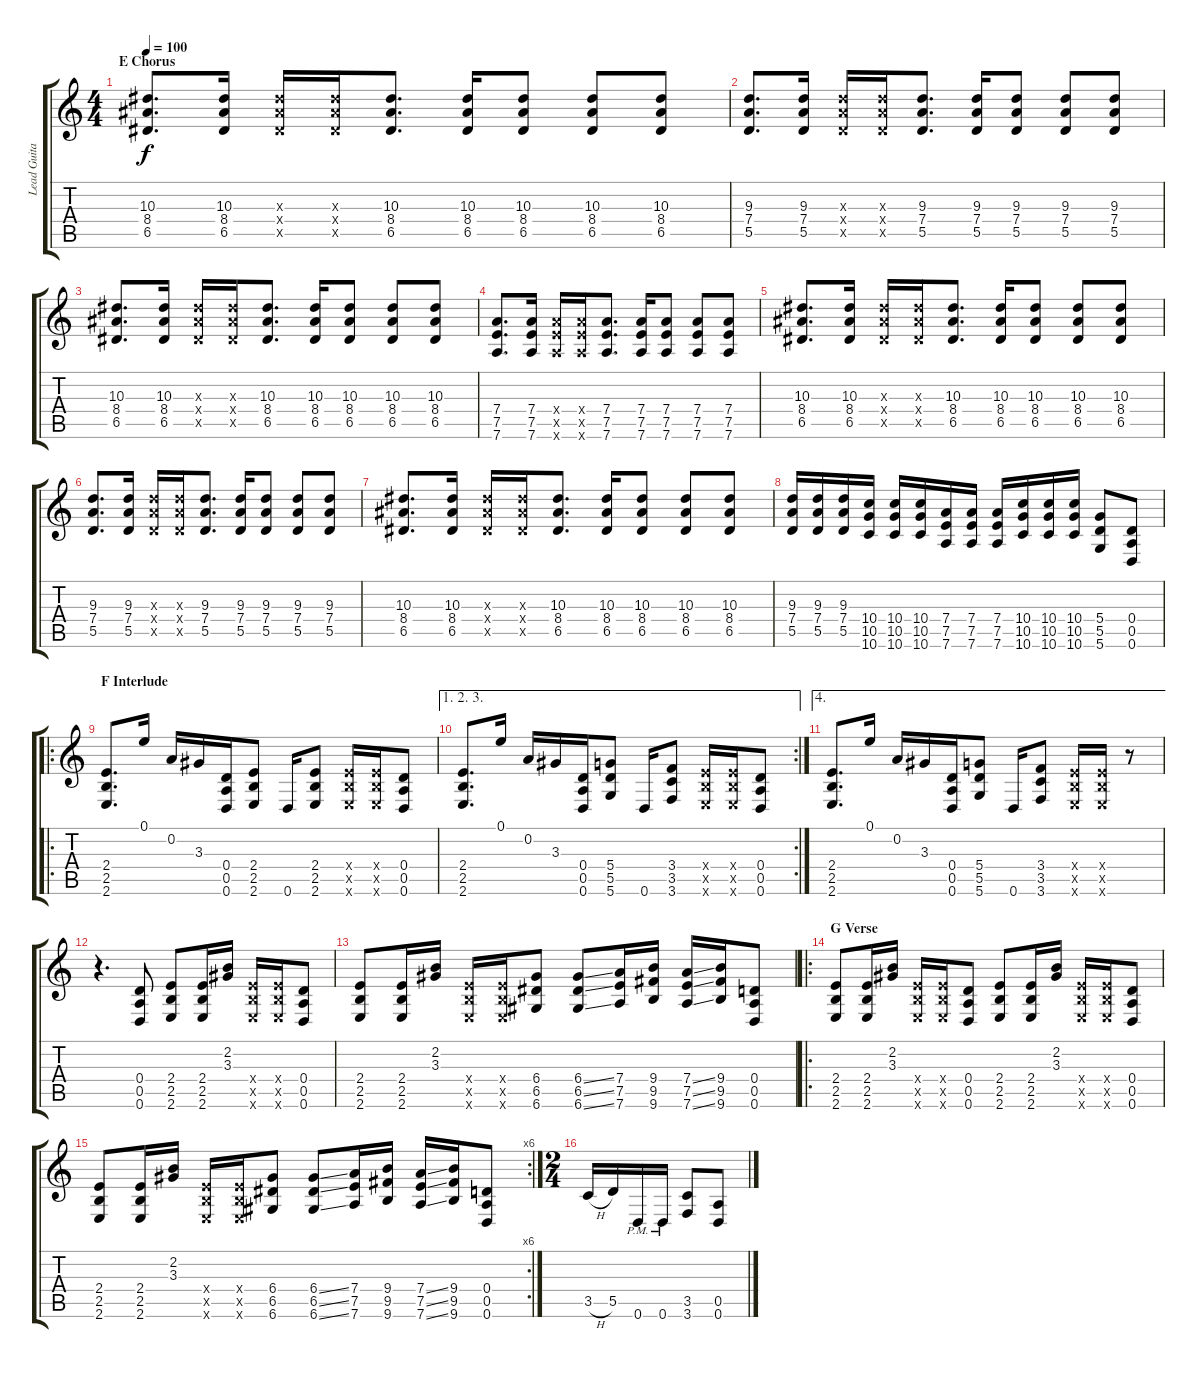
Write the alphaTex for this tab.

\track ("Lead Guitar" "Lead Guita") {instrument overdrivenguitar}
\staff {score tabs}
\tuning (E4 A3 F3 D3 A2 D2) {hide}
\ts (4 4)
\section ("" "E Chorus")
\tempo 100
\clef g2
\ks c
(10.3 8.4 6.5).8{d dy f} (10.3 8.4 6.5).16 (10.3{x} 8.4{x} 6.5{x}).16 (10.3{x} 8.4{x} 6.5{x}).16 (10.3 8.4 6.5).8{d} (10.3 8.4 6.5).16 (10.3 8.4 6.5).8 (10.3 8.4 6.5).8 (10.3 8.4 6.5).8 |
(9.3 7.4 5.5).8{d} (9.3 7.4 5.5).16 (9.3{x} 7.4{x} 5.5{x}).16 (9.3{x} 7.4{x} 5.5{x}).16 (9.3 7.4 5.5).8{d} (9.3 7.4 5.5).16 (9.3 7.4 5.5).8 (9.3 7.4 5.5).8 (9.3 7.4 5.5).8 |
(10.3 8.4 6.5).8{d} (10.3 8.4 6.5).16 (10.3{x} 8.4{x} 6.5{x}).16 (10.3{x} 8.4{x} 6.5{x}).16 (10.3 8.4 6.5).8{d} (10.3 8.4 6.5).16 (10.3 8.4 6.5).8 (10.3 8.4 6.5).8 (10.3 8.4 6.5).8 |
(7.4 7.5 7.6).8{d} (7.4 7.5 7.6).16 (7.4{x} 7.5{x} 7.6{x}).16 (7.4{x} 7.5{x} 7.6{x}).16 (7.4 7.5 7.6).8{d} (7.4 7.5 7.6).16 (7.4 7.5 7.6).8 (7.4 7.5 7.6).8 (7.4 7.5 7.6).8 |
(10.3 8.4 6.5).8{d} (10.3 8.4 6.5).16 (10.3{x} 8.4{x} 6.5{x}).16 (10.3{x} 8.4{x} 6.5{x}).16 (10.3 8.4 6.5).8{d} (10.3 8.4 6.5).16 (10.3 8.4 6.5).8 (10.3 8.4 6.5).8 (10.3 8.4 6.5).8 |
(9.3 7.4 5.5).8{d} (9.3 7.4 5.5).16 (9.3{x} 7.4{x} 5.5{x}).16 (9.3{x} 7.4{x} 5.5{x}).16 (9.3 7.4 5.5).8{d} (9.3 7.4 5.5).16 (9.3 7.4 5.5).8 (9.3 7.4 5.5).8 (9.3 7.4 5.5).8 |
(10.3 8.4 6.5).8{d} (10.3 8.4 6.5).16 (10.3{x} 8.4{x} 6.5{x}).16 (10.3{x} 8.4{x} 6.5{x}).16 (10.3 8.4 6.5).8{d} (10.3 8.4 6.5).16 (10.3 8.4 6.5).8 (10.3 8.4 6.5).8 (10.3 8.4 6.5).8 |
(9.3 7.4 5.5).16 (9.3 7.4 5.5).16 (9.3 7.4 5.5).16 (10.4 10.5 10.6).16 (10.4 10.5 10.6).16 (10.4 10.5 10.6).16 (7.4 7.5 7.6).16 (7.4 7.5 7.6).16 (7.4 7.5 7.6).16 (10.4 10.5 10.6).16 (10.4 10.5 10.6).16 (10.4 10.5 10.6).16 (5.4 5.5 5.6).8 (0.4 0.5 0.6).8 |
\ro
\section ("" "F Interlude")
(2.4 2.5 2.6).8{d} 0.1.16 0.2.16 3.3.16 (0.4 0.5 0.6).16 (2.4 2.5 2.6).8 0.6.16 (2.4 2.5 2.6).8 (2.4{x} 2.5{x} 2.6{x}).16 (2.4{x} 2.5{x} 2.6{x}).16 (0.4 0.5 0.6).8 |
\ae (1 2 3)
\rc 2
(2.4 2.5 2.6).8{d} 0.1.16 0.2.16 3.3.16 (0.4 0.5 0.6).16 (5.4 5.5 5.6).8 0.6.16 (3.4 3.5 3.6).8 (2.4{x} 2.5{x} 2.6{x}).16 (2.4{x} 2.5{x} 2.6{x}).16 (0.4 0.5 0.6).8 |
\ae 4
(2.4 2.5 2.6).8{d} 0.1.16 0.2.16 3.3.16 (0.4 0.5 0.6).16 (5.4 5.5 5.6).8 0.6.16 (3.4 3.5 3.6).8 (2.4{x} 2.5{x} 2.6{x}).16 (2.4{x} 2.5{x} 2.6{x}).16 r.8 |
r.4{d} (0.4 0.5 0.6).8 (2.4 2.5 2.6).8 (2.4 2.5 2.6).16 (2.2 3.3).16 (2.4{x} 2.5{x} 2.6{x}).16 (2.4{x} 2.5{x} 2.6{x}).16 (0.4 0.5 0.6).8 |
(2.4 2.5 2.6).8 (2.4 2.5 2.6).16 (2.2 3.3).16 (2.4{x} 2.5{x} 2.6{x}).16 (2.4{x} 2.5{x} 2.6{x}).16 (6.4 6.5 6.6).8 (6.4{ss} 6.5{ss} 6.6{ss}).8 (7.4 7.5 7.6).16 (9.4 9.5 9.6).16 (7.4{ss} 7.5{ss} 7.6{ss}).16 (9.4 9.5 9.6).16 (0.4 0.5 0.6).8 |
\ro
\section ("" "G Verse")
(2.4 2.5 2.6).8 (2.4 2.5 2.6).16 (2.2 3.3).16 (2.4{x} 2.5{x} 2.6{x}).16 (2.4{x} 2.5{x} 2.6{x}).16 (0.4 0.5 0.6).8 (2.4 2.5 2.6).8 (2.4 2.5 2.6).16 (2.2 3.3).16 (2.4{x} 2.5{x} 2.6{x}).16 (2.4{x} 2.5{x} 2.6{x}).16 (0.4 0.5 0.6).8 |
\rc 6
(2.4 2.5 2.6).8 (2.4 2.5 2.6).16 (2.2 3.3).16 (2.4{x} 2.5{x} 2.6{x}).16 (2.4{x} 2.5{x} 2.6{x}).16 (6.4 6.5 6.6).8 (6.4{ss} 6.5{ss} 6.6{ss}).8 (7.4 7.5 7.6).16 (9.4 9.5 9.6).16 (7.4{ss} 7.5{ss} 7.6{ss}).16 (9.4 9.5 9.6).16 (0.4 0.5 0.6).8 |
\ts (2 4)
3.5{h}.16 5.5.16 0.6{pm}.16 0.6{pm}.16 (3.5 3.6).8 (0.5 0.6).8
